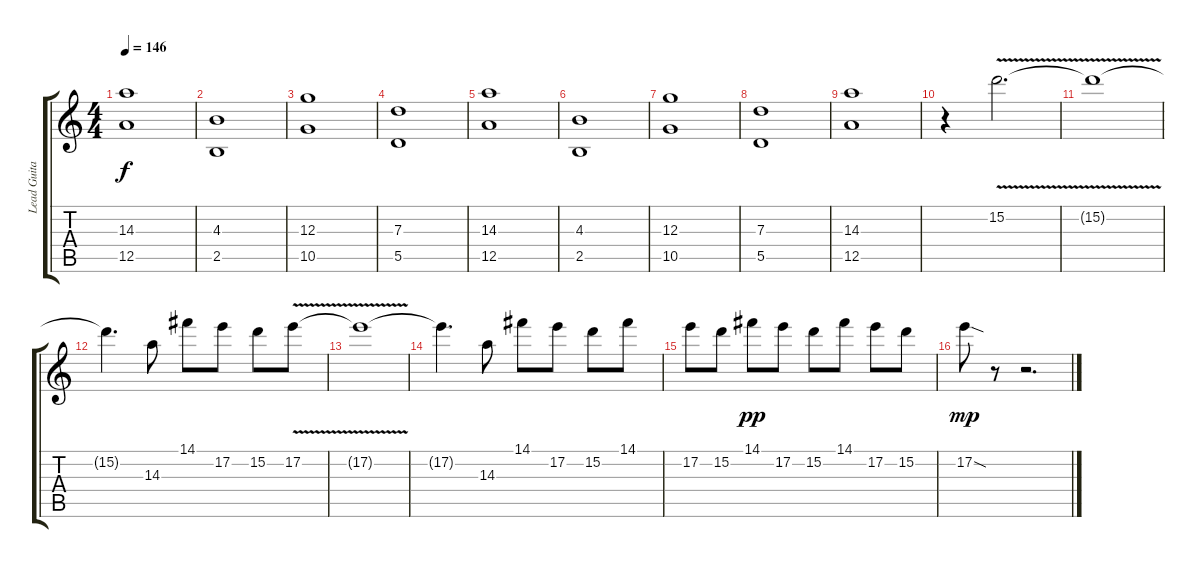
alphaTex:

\track ("Lead Guitar I" "Lead Guita") {instrument overdrivenguitar}
\staff {score tabs}
\tuning (E4 B3 G3 D3 A2 E2) {hide}
\ts (4 4)
\tempo 146
\clef g2
\ks c
(14.3 12.5).1{dy f} |
(4.3 2.5).1 |
(12.3 10.5).1 |
(7.3 5.5).1 |
(14.3 12.5).1 |
(4.3 2.5).1 |
(12.3 10.5).1 |
(7.3 5.5).1 |
(14.3 12.5).1 |
r.4 15.2{v}.2{d} |
15.2{t}.1 |
15.2{t}.4{d} 14.3.8 14.1.8 17.2.8 15.2.8 17.2{v}.8 |
17.2{t}.1 |
17.2{t}.4{d} 14.3.8 14.1.8 17.2.8 15.2.8 14.1.8 |
17.2.8 15.2.8 14.1.8{dy pp} 17.2.8 15.2.8 14.1.8 17.2.8 15.2.8 |
17.2{sod}.8{dy mp} r.8 r.2{d}
